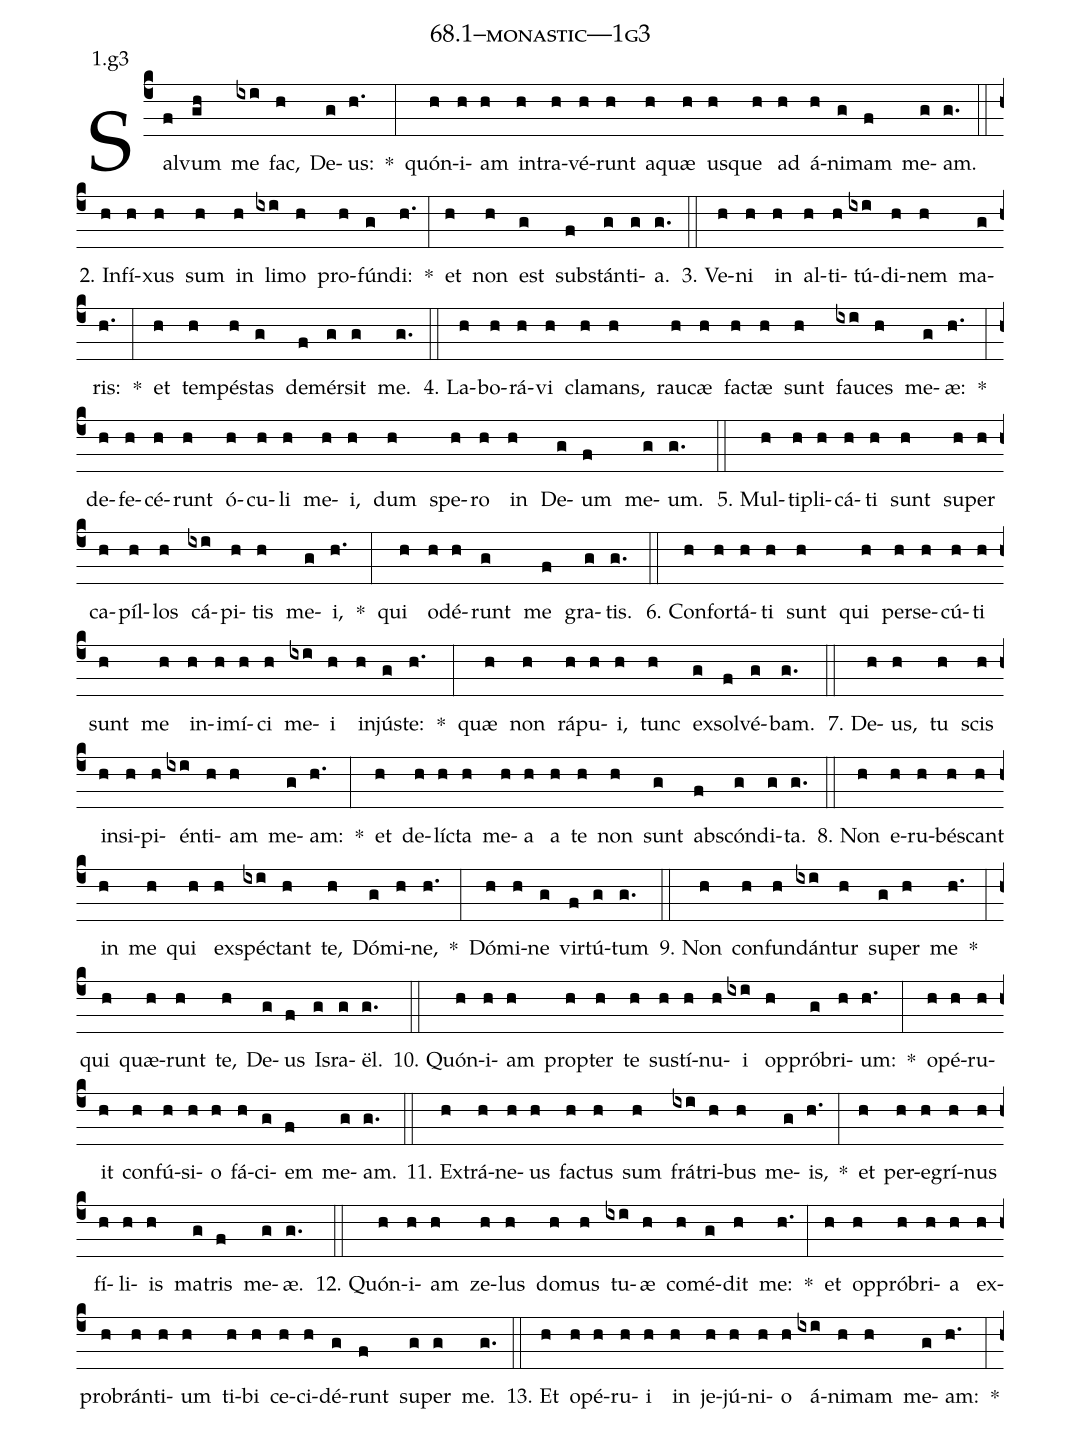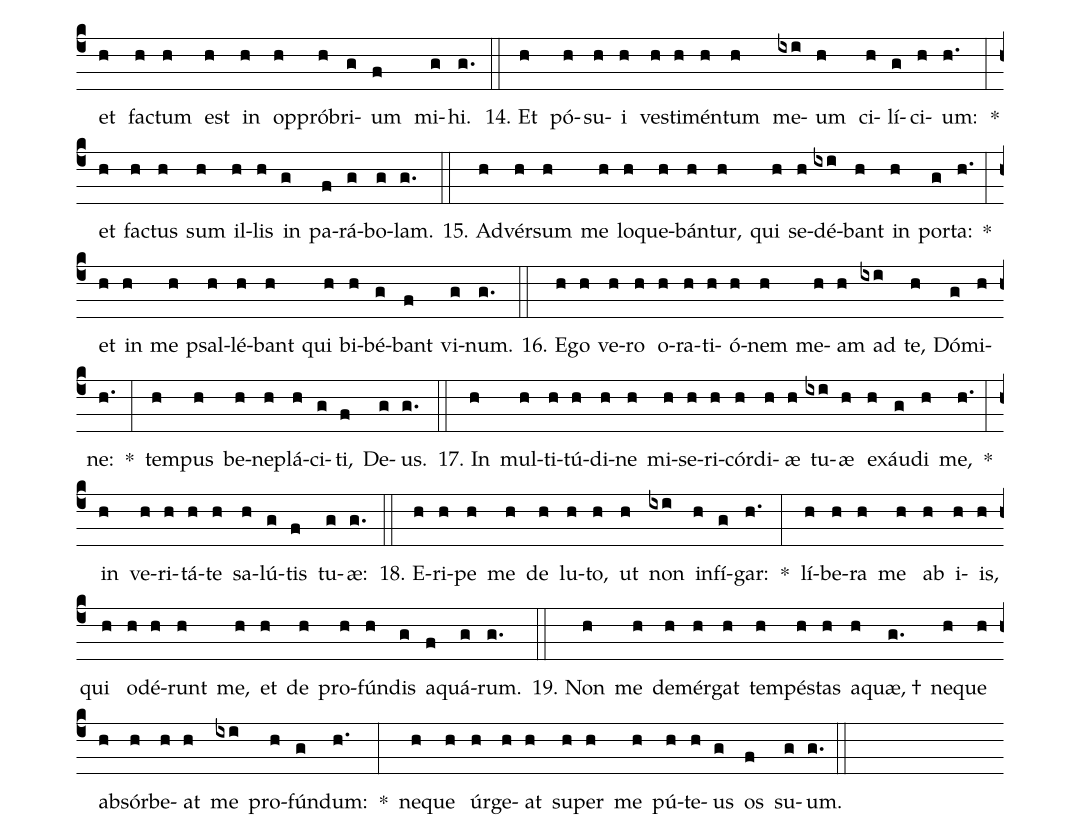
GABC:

name: 68.1--monastic---1g3;
annotation: 1.g3;
%%
(c4)Sal(f)vum(gh) me(ixi) fac,(h) De(g)us:(h.) *(:) quón(h)i(h)am(h) in(h)tra(h)vé(h)runt(h) a(h)quæ(h) us(h)que(h) ad(h) á(h)ni(g)mam(f) me(g)am.(g.) (::)
2. In(h)fí(h)xus(h) sum(h) in(h) li(ixi)mo(h) pro(h)fún(g)di:(h.) *(:) et(h) non(h) est(g) sub(f)stán(g)ti(g)a.(g.) (::)
3. Ve(h)ni(h) in(h) al(h)ti(h)tú(ixi)di(h)nem(h) ma(g)ris:(h.) *(:) et(h) tem(h)pés(h)tas(g) de(f)mér(g)sit(g) me.(g.) (::)
4. La(h)bo(h)rá(h)vi(h) cla(h)mans,(h) rau(h)cæ(h) fac(h)tæ(h) sunt(h) fau(ixi)ces(h) me(g)æ:(h.) *(:) de(h)fe(h)cé(h)runt(h) ó(h)cu(h)li(h) me(h)i,(h) dum(h) spe(h)ro(h) in(h) De(g)um(f) me(g)um.(g.) (::)
5. Mul(h)ti(h)pli(h)cá(h)ti(h) sunt(h) su(h)per(h) ca(h)píl(h)los(h) cá(ixi)pi(h)tis(h) me(g)i,(h.) *(:) qui(h) o(h)dé(h)runt(g) me(f) gra(g)tis.(g.) (::)
6. Con(h)for(h)tá(h)ti(h) sunt(h) qui(h) per(h)se(h)cú(h)ti(h) sunt(h) me(h) in(h)i(h)mí(h)ci(h) me(ixi)i(h) in(h)jús(g)te:(h.) *(:) quæ(h) non(h) rá(h)pu(h)i,(h) tunc(h) ex(g)sol(f)vé(g)bam.(g.) (::)
7. De(h)us,(h) tu(h) scis(h) in(h)si(h)pi(h)én(ixi)ti(h)am(h) me(g)am:(h.) *(:) et(h) de(h)líc(h)ta(h) me(h)a(h) a(h) te(h) non(h) sunt(g) abs(f)cón(g)di(g)ta.(g.) (::)
8. Non(h) e(h)ru(h)bés(h)cant(h) in(h) me(h) qui(h) ex(h)spéc(ixi)tant(h) te,(h) Dó(g)mi(h)ne,(h.) *(:) Dó(h)mi(h)ne(g) vir(f)tú(g)tum(g.) (::)
9. Non(h) con(h)fun(h)dán(ixi)tur(h) su(g)per(h) me(h.) *(:) qui(h) quæ(h)runt(h) te,(h) De(g)us(f) Is(g)ra(g)ël.(g.) (::)
10. Quón(h)i(h)am(h) prop(h)ter(h) te(h) sus(h)tí(h)nu(h)i(ixi) op(h)pró(g)bri(h)um:(h.) *(:) o(h)pé(h)ru(h)it(h) con(h)fú(h)si(h)o(h) fá(h)ci(g)em(f) me(g)am.(g.) (::)
11. Ex(h)trá(h)ne(h)us(h) fac(h)tus(h) sum(h) frá(ixi)tri(h)bus(h) me(g)is,(h.) *(:) et(h) per(h)e(h)grí(h)nus(h) fí(h)li(h)is(h) ma(g)tris(f) me(g)æ.(g.) (::)
12. Quón(h)i(h)am(h) ze(h)lus(h) do(h)mus(h) tu(ixi)æ(h) com(h)é(g)dit(h) me:(h.) *(:) et(h) op(h)pró(h)bri(h)a(h) ex(h)pro(h)brán(h)ti(h)um(h) ti(h)bi(h) ce(h)ci(h)dé(g)runt(f) su(g)per(g) me.(g.) (::)
13. Et(h) o(h)pé(h)ru(h)i(h) in(h) je(h)jú(h)ni(h)o(h) á(ixi)ni(h)mam(h) me(g)am:(h.) *(:) et(h) fac(h)tum(h) est(h) in(h) op(h)pró(h)bri(g)um(f) mi(g)hi.(g.) (::)
14. Et(h) pó(h)su(h)i(h) ves(h)ti(h)mén(h)tum(h) me(ixi)um(h) ci(h)lí(g)ci(h)um:(h.) *(:) et(h) fac(h)tus(h) sum(h) il(h)lis(h) in(g) pa(f)rá(g)bo(g)lam.(g.) (::)
15. Ad(h)vér(h)sum(h) me(h) lo(h)que(h)bán(h)tur,(h) qui(h) se(h)dé(ixi)bant(h) in(h) por(g)ta:(h.) *(:) et(h) in(h) me(h) psal(h)lé(h)bant(h) qui(h) bi(h)bé(g)bant(f) vi(g)num.(g.) (::)
16. E(h)go(h) ve(h)ro(h) o(h)ra(h)ti(h)ó(h)nem(h) me(h)am(h) ad(ixi) te,(h) Dó(g)mi(h)ne:(h.) *(:) tem(h)pus(h) be(h)ne(h)plá(h)ci(g)ti,(f) De(g)us.(g.) (::)
17. In(h) mul(h)ti(h)tú(h)di(h)ne(h) mi(h)se(h)ri(h)cór(h)di(h)æ(h) tu(ixi)æ(h) ex(h)áu(g)di(h) me,(h.) *(:) in(h) ve(h)ri(h)tá(h)te(h) sa(h)lú(g)tis(f) tu(g)æ:(g.) (::)
18. E(h)ri(h)pe(h) me(h) de(h) lu(h)to,(h) ut(h) non(ixi) in(h)fí(g)gar:(h.) *(:) lí(h)be(h)ra(h) me(h) ab(h) i(h)is,(h) qui(h) o(h)dé(h)runt(h) me,(h) et(h) de(h) pro(h)fún(h)dis(g) a(f)quá(g)rum.(g.) (::)
19. Non(h) me(h) de(h)mér(h)gat(h) tem(h)pés(h)tas(h) a(h)quæ, †(g.) ne(h)que(h) ab(h)sór(h)be(h)at(h) me(ixi) pro(h)fún(g)dum:(h.) *(:) ne(h)que(h) úr(h)ge(h)at(h) su(h)per(h) me(h) pú(h)te(h)us(g) os(f) su(g)um.(g.) (::)
